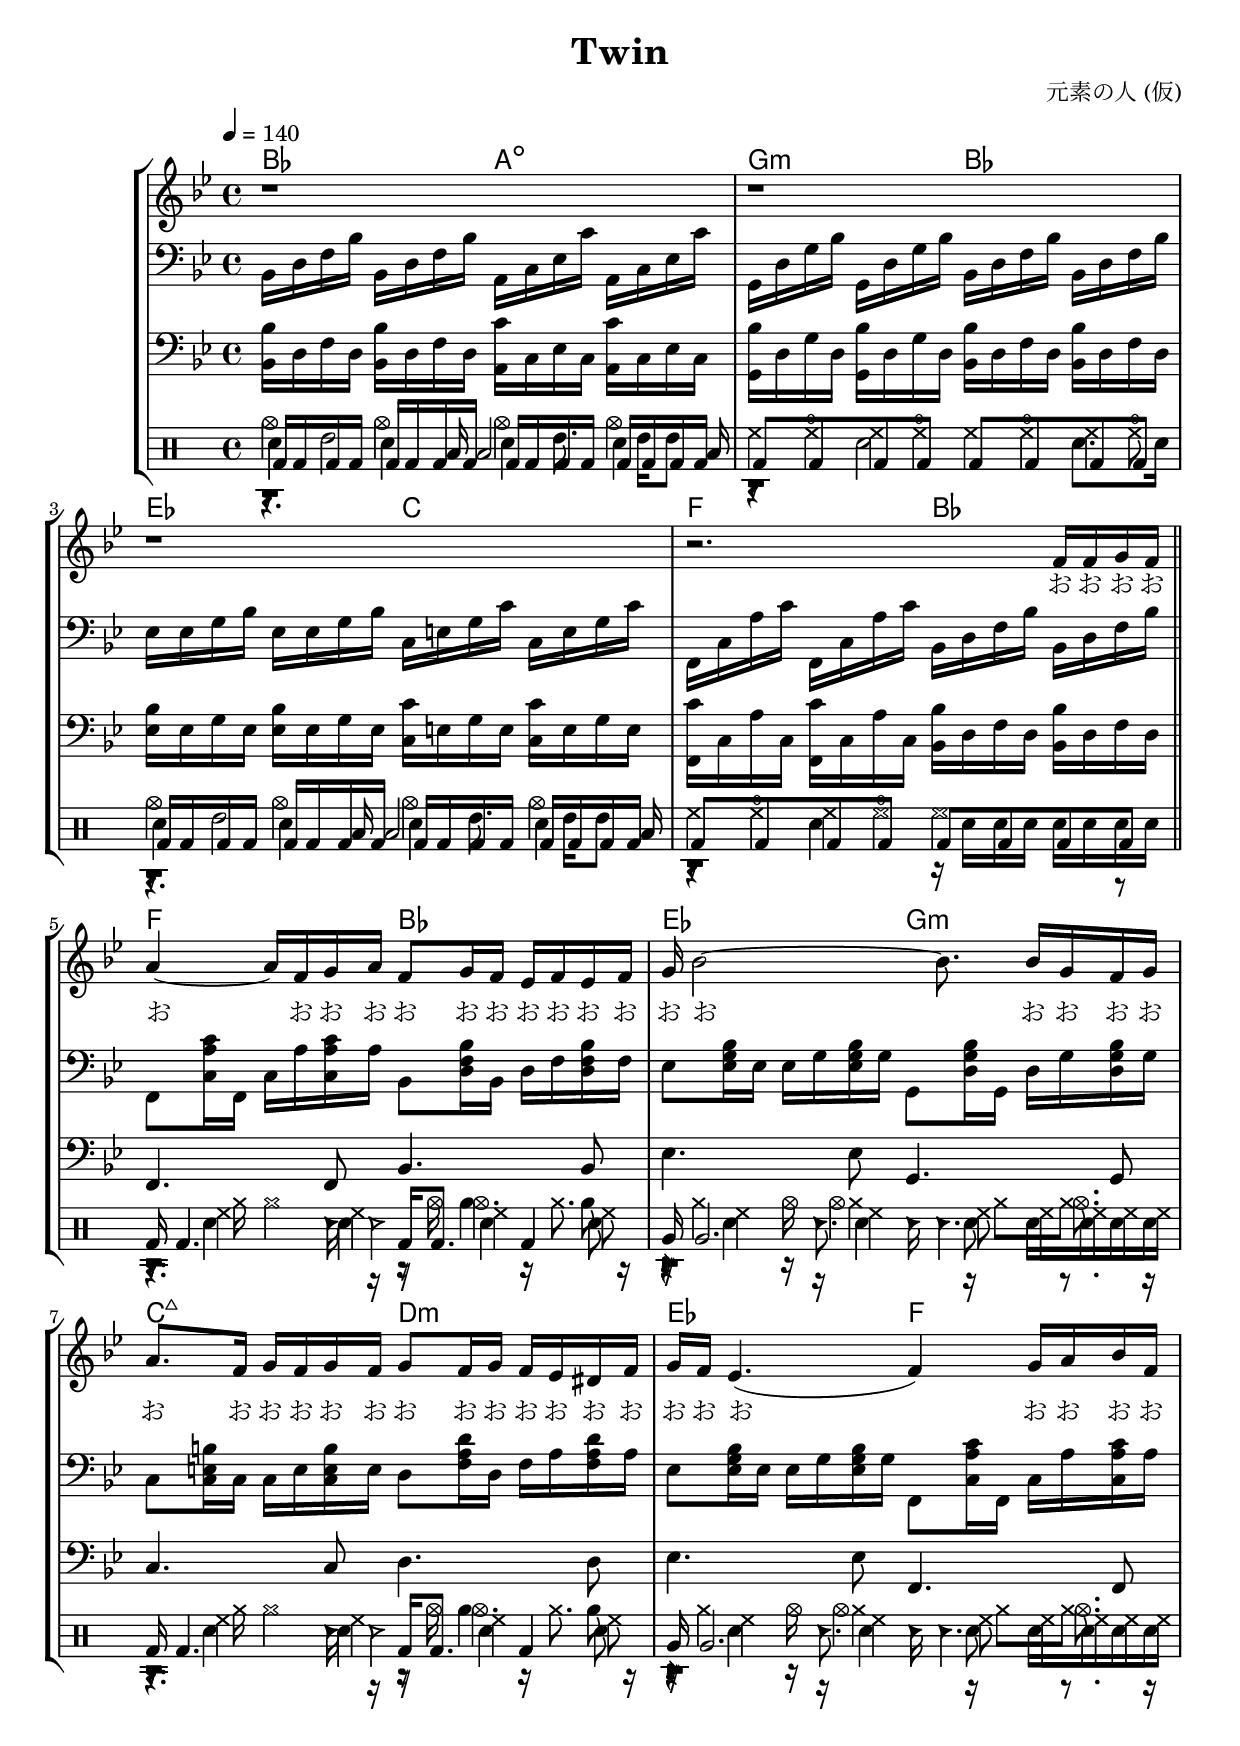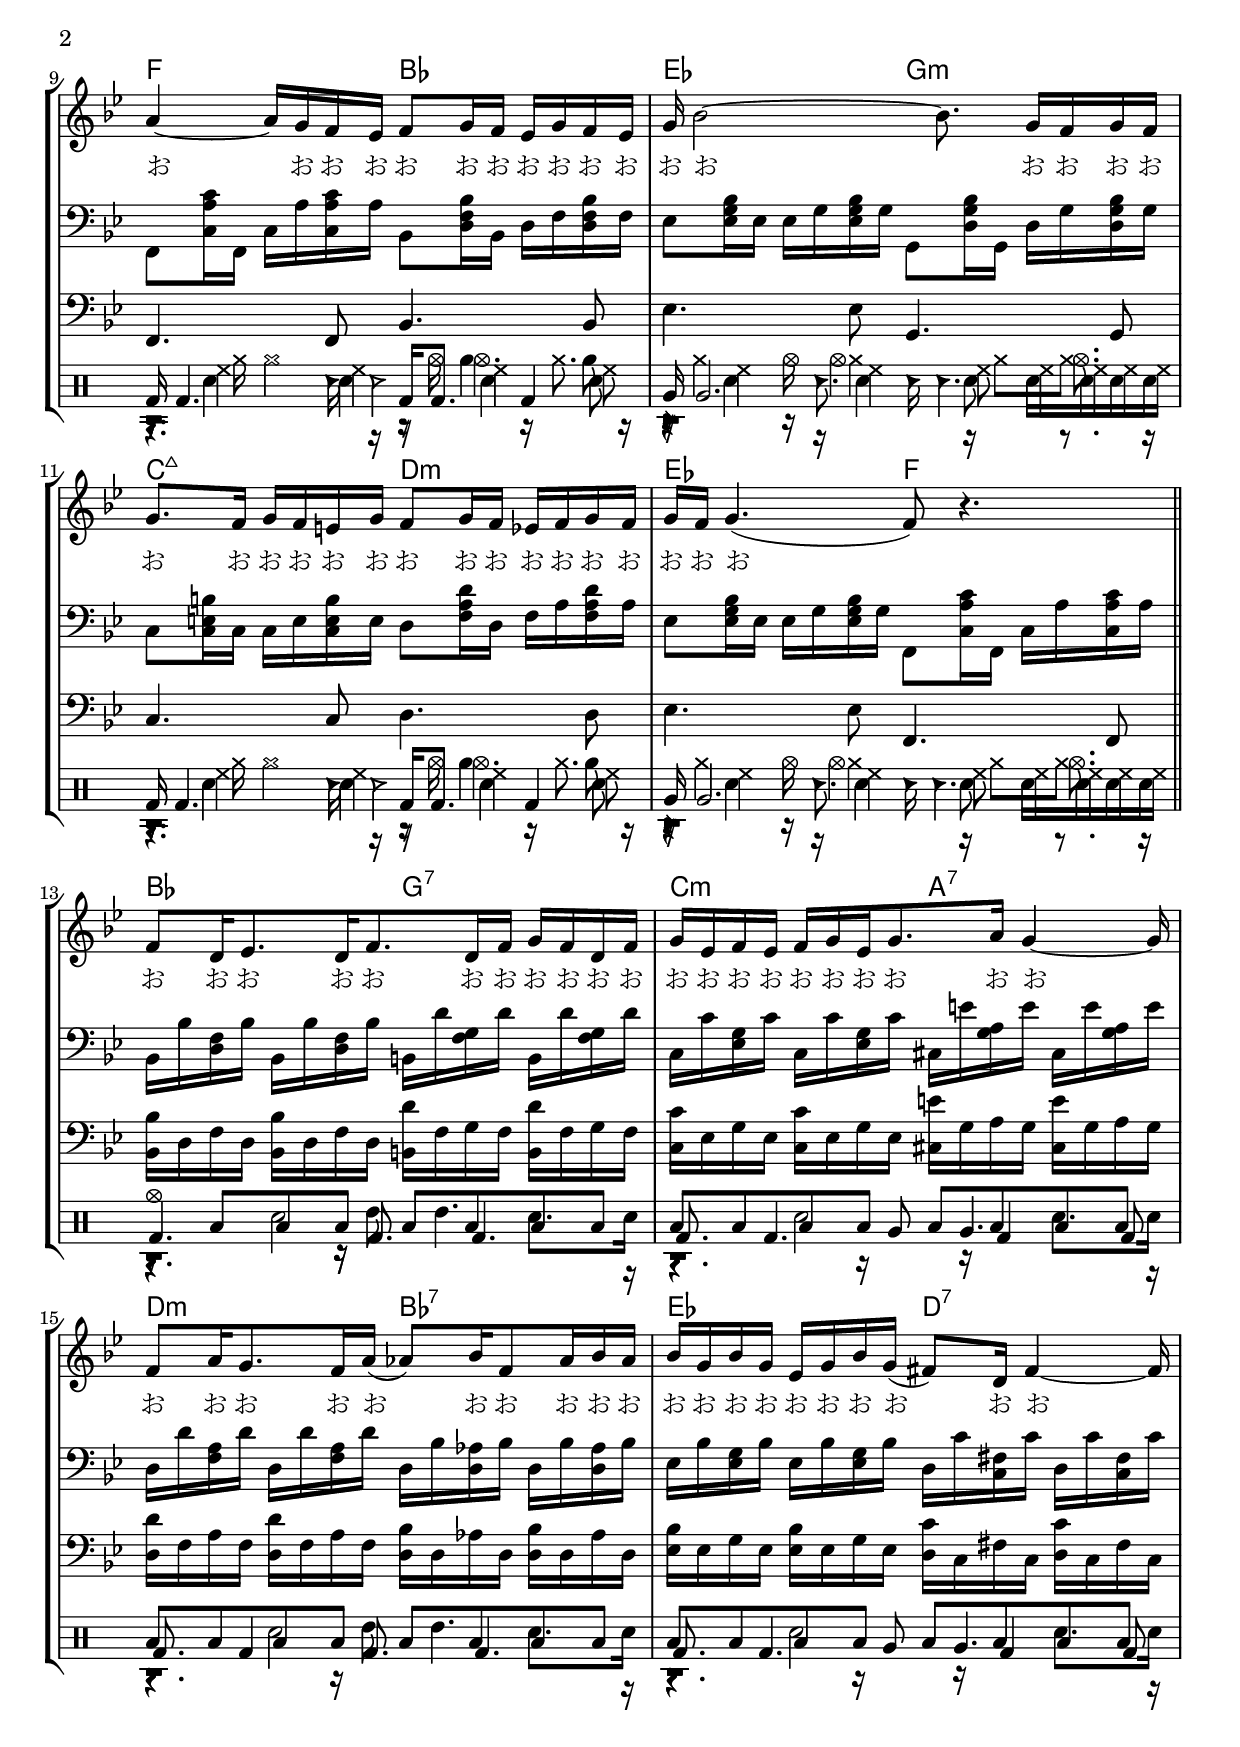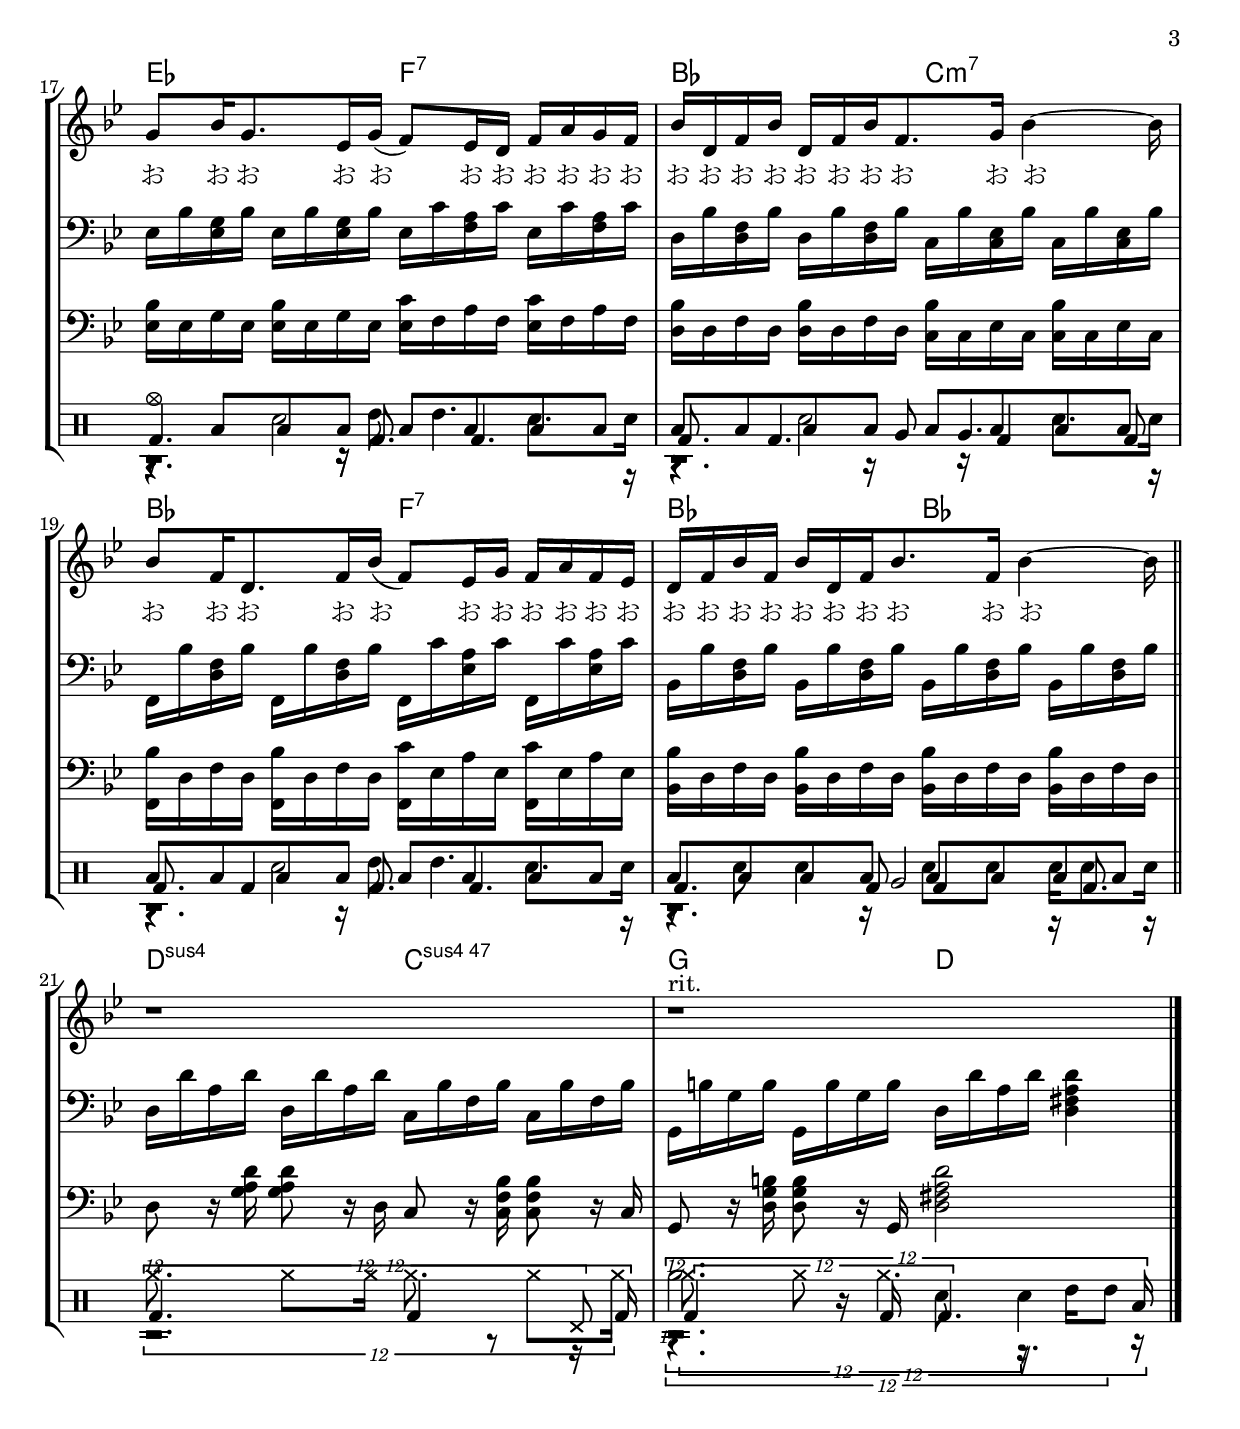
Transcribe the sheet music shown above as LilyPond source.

\version "2.12.1"

\header {
	title = \markup {Twin}
	composer = \markup \center-column {"元素の人 (仮)"}
}

harmony = \chordmode {
	bes2 a:dim g:m bes es c f bes 

	f bes es g:m c:maj7 d:m es f f bes es g:m c:maj7 d:m es f 

	bes g:7 c:m a:7 d:m bes:7 es d:7 es f:7 bes c:min7 bes f:7 bes bes 

	d:sus4 c:sus47 g d 
}

melody = {
	\key bes \major
	\tempo 4 = 140
	r1 | r1 | r1 | r2. 
	\set Staff.midiInstrument = #"Distorted Guitar"
	f'16  f'16  g'16  f'16 
	a'4~a'16  f'16  g'16  a'16  f'8  g'16  f'16  es'16  f'16  es'16  f'16 
	g'16  bes'2~bes'8.  bes'16  g'16  f'16  g'16 
	a'8.  f'16  g'16  f'16  g'16  f'16  g'8  f'16  g'16  f'16  es'16  dis'16  f'16 
	g'16  f'16  es'4.  (f'4)  g'16  a'16  bes'16  f'16 
	a'4~a'16  g'16  f'16  es'16  f'8  g'16  f'16  es'16  g'16  f'16  es'16 
	g'16  bes'2~bes'8.  g'16  f'16  g'16  f'16 
	g'8.  f'16  g'16  f'16  e'16  g'16  f'8  g'16  f'16  es'16  f'16  g'16  f'16 
	g'16  f'16  g'4.  (f'8)  	r4. 	\set Staff.midiInstrument = #"Distorted Guitar"
	 f'8  d'16  es'8.  d'16  f'8.  d'16  f'16  g'16  f'16  d'16  f'16 
	g'16  es'16  f'16  es'16  f'16  g'16  es'16  g'8.  a'16  g'4~g'16 
	f'8  a'16  g'8.  f'16  a'16  (as'8)  bes'16  f'8  as'16  bes'16  as'16 
	bes'16  g'16  bes'16  g'16  es'16  g'16  bes'16  g'16  (fis'8)  d'16  fis'4~fis'16 
	g'8  bes'16  g'8.  es'16  g'16  (f'8)  es'16  d'16  f'16  a'16  g'16  f'16 
	bes'16  d'16  f'16  bes'16  d'16  f'16  bes'16  f'8.  g'16  bes'4~bes'16 
	bes'8  f'16  d'8.  f'16  bes'16  (f'8)  es'16  g'16  f'16  a'16  f'16  es'16 
	d'16  f'16  bes'16  f'16  bes'16  d'16  f'16  bes'8.  f'16  bes'4~bes'16
	r1 | r1^"rit." \bar "|."
}

words = \lyricmode {
	
	お  お  お  お  お  お  お  お  お  お  お  お  お  お  お  お  お  お  お  お  お  お  お  お  お  お  お  お  お  お  お  お  お  お  お  お  お  お  お  お  お  お  お  お  お  お  お  お  お  お  お  お  お  お  お  お  お  お  お  お  お  お  お  お  お  お  お  お  お  お  お  お  お  お  
	お  お  お  お  お  お  お  お  お  お  お  お  お  お  お  お  お  お  お  お  お  お  お  お  お  お  お  お  お  お  お  お  お  お  お  お  お  お  お  お  お  お  お  お  お  お  お  お  お  お  お  お  お  お  お  お  お  お  お  お  お  お  お  お  お  お  お  お  お  お  お  お  お  お  お  お  お  お  お  お  お  お  お  
	
}

tempochange = {
	\tempo 4 = 140
	r1 | r1 | r1 | r1 \bar "||"
	\tempo 4 = 140
	r1 | r1 | r1 | r1 | r1 | r1 | r1 | r1 \bar "||"
	\tempo 4 = 140
	r1 | r1 | r1 | r1 | r1 | r1 | r1 | r1 \bar "||"
	\tempo 4 = 140
	r1 | \tempo 4 = 105 r2 \tempo 4 = 93 r2 \bar "|."
}

mainacc = {
	\clef bass
	\set Staff.midiInstrument = #"Percussive Organ"
	\key bes \major
	\tempo 4 = 140
	bes,16 d f bes bes, d f bes
	a,16 c es c' a, c es c'
	g,16 d g bes g, d g bes
	bes,16 d f bes bes, d f bes
	es16 es g bes es es g bes
	c16 e g c' c e g c'
	f,16 c a c' f, c a c'
	bes,16 d f bes bes, d f bes
	\bar "||"

	\set Staff.midiInstrument = #"FX 7 (echoes)"
	f,8 <c a c'>16 f,16   c16 a16 <c a c'>16 a16
	bes,8 <d f bes>16 bes,16   d16 f16 <d f bes>16 f16
	es8 <es g bes>16 es16   es16 g16 <es g bes>16 g16
	g,8 <d g bes>16 g,16   d16 g16 <d g bes>16 g16
	c8 <c e b>16 c16   c16 e16 <c e b>16 e16
	d8 <f a d'>16 d16   f16 a16 <f a d'>16 a16
	es8 <es g bes>16 es16   es16 g16 <es g bes>16 g16
	f,8 <c a c'>16 f,16   c16 a16 <c a c'>16 a16
	f,8 <c a c'>16 f,16   c16 a16 <c a c'>16 a16
	bes,8 <d f bes>16 bes,16   d16 f16 <d f bes>16 f16
	es8 <es g bes>16 es16   es16 g16 <es g bes>16 g16
	g,8 <d g bes>16 g,16   d16 g16 <d g bes>16 g16
	c8 <c e b>16 c16   c16 e16 <c e b>16 e16
	d8 <f a d'>16 d16   f16 a16 <f a d'>16 a16
	es8 <es g bes>16 es16   es16 g16 <es g bes>16 g16
	f,8 <c a c'>16 f,16   c16 a16 <c a c'>16 a16
	\bar "||"

	\set Staff.midiInstrument = #"Pad 1 (new age)"
	bes,16 bes <d f> bes bes, bes <d f> bes
	b,16 d' <f g> d' b, d' <f g> d'
	c16 c' <es g> c' c c' <es g> c'
	cis16 e' <g a> e' cis e' <g a> e'
	d16 d' <f a> d' d d' <f a> d'
	d16 bes <d as> bes d bes <d as> bes
	es16 bes <es g> bes es bes <es g> bes
	d16 c' <c fis> c' d c' <c fis> c'
	es16 bes <es g> bes es bes <es g> bes
	es16 c' <f a> c' es c' <f a> c'
	d16 bes <d f> bes d bes <d f> bes
	c16 bes <c es> bes c bes <c es> bes
	f,16 bes <d f> bes f, bes <d f> bes
	f,16 c' <es a> c' f, c' <es a> c'
	bes,16 bes <d f> bes bes, bes <d f> bes
	bes,16 bes <d f> bes bes, bes <d f> bes
	\bar "||"

	\set Staff.midiInstrument = #"Timpani"
	d16 d' a d' d d' a d'
	c16 bes f bes c bes f bes
	g,16 b g b g, b g b
	d16 d' a d' <d fis a d'>4
	\bar "|."
}

subacc = {
	\clef bass
	\set Staff.midiInstrument = #"FX 8 (sci-fi)"
	\key bes \major
	\tempo 4 = 140
	<bes, bes>16 d f d <bes, bes> d f d
	<a, c'>16 c es c <a, c'> c es c
	<g, bes>16 d g d <g, bes> d g d
	<bes, bes>16 d f d <bes, bes> d f d
	<es bes>16 es g es <es bes> es g es
	<c c'>16 e g e <c c'> e g e
	<f, c'>16 c a c <f, c'> c a c
	<bes, bes>16 d f d <bes, bes> d f d
	\bar "||"

	\set Staff.midiInstrument = #"Viola"
	f,4.f,8
	bes,4.bes,8
	es4.es8
	g,4.g,8
	c4.c8
	d4.d8
	es4.es8
	f,4.f,8
	f,4.f,8
	bes,4.bes,8
	es4.es8
	g,4.g,8
	c4.c8
	d4.d8
	es4.es8
	f,4.f,8
	\bar "||"

	\set Staff.midiInstrument = #"Honky-tonk"
	<bes, bes>16 d f d <bes, bes> d f d
	<b, d'>16 f g f <b, d'> f g f
	<c c'>16 es g es <c c'> es g es
	<cis e'>16 g a g <cis e'> g a g
	<d d'>16 f a f <d d'> f a f
	<d bes>16 d as d <d bes> d as d
	<es bes>16 es g es <es bes> es g es
	<d c'>16 c fis c <d c'> c fis c
	<es bes>16 es g es <es bes> es g es
	<es c'>16 f a f <es c'> f a f
	<d bes>16 d f d <d bes> d f d
	<c bes>16 c es c <c bes> c es c
	<f, bes>16 d f d <f, bes> d f d
	<f, c'>16 es a es <f, c'> es a es
	<bes, bes>16 d f d <bes, bes> d f d
	<bes, bes>16 d f d <bes, bes> d f d
	\bar "||"

	\set Staff.midiInstrument = #"Pad 5 (bowed)"
	d8 r16 <g a d'>16 <g a d'>8 r16 d16
	c8 r16 <c f bes>16 <c f bes>8 r16 c16
	g,8 r16 <d g b>16 <d g b>8 r16 g,16
	<d fis a d'>2
	\bar "|."
}

percA = {
	\drummode {
	r1  |hh4 hh4 hh4 hh4  |r1  |hh4 hh4 hh2  \bar "||"
	r8 hh4 hh4 hh4 hh8  |r8 hh4 hh4 hh8 hh16 hh16 hh16 hh16  |r8 hh4 hh4 hh4 hh8  |r8 hh4 hh4 hh8 hh16 hh16 hh16 hh16  |r8 hh4 hh4 hh4 hh8  |r8 hh4 hh4 hh8 hh16 hh16 hh16 hh16  |r8 hh4 hh4 hh4 hh8  |r8 hh4 hh4 hh8 hh16 hh16 hh16 hh16  \bar "||"
	r4 sn2 sn8. sn16  |r4 sn2 sn8. sn16  |r4 sn2 sn8. sn16  |r4 sn2 sn8. sn16  |r4 sn2 sn8. sn16  |r4 sn2 sn8. sn16  |r4 sn2 sn8. sn16  |r8 sn8 sn4 sn8 sn8 sn16 sn8 sn16  \bar "||"
	\times 16/12{ cymr8. cymr8 cymr16 cymr8. cymr8 cymr16 } |\times 16/12{ cymr8. cymr8 cymr4. r16 } \bar "|."
	}
}

percB = {
	\drummode {
	sn4 sn4 sn4 sn4  |r4 sn2 sn8. sn16  |sn4 sn4 sn4 sn4  |r4 sn4 r16 sn16 sn16 sn16 sn16 sn16 sn16 sn16  \bar "||"
	r8 sn4 sn4 sn4 sn8  |r8 sn4 sn4 sn8 sn16 sn16 sn16 sn16  |r8 sn4 sn4 sn4 sn8  |r8 sn4 sn4 sn8 sn16 sn16 sn16 sn16  |r8 sn4 sn4 sn4 sn8  |r8 sn4 sn4 sn8 sn16 sn16 sn16 sn16  |r8 sn4 sn4 sn4 sn8  |r8 sn4 sn4 sn8 sn16 sn16 sn16 sn16  \bar "||"
	r4. r16 tommh8 tommh4. r16  |r1  |r4. r16 tommh8 tommh4. r16  |r1  |r4. r16 tommh8 tommh4. r16  |r1  |r4. r16 tommh8 tommh4. r16  |r1  \bar "||"
	\times 16/12{ r2 r8 hhp8 } |\times 16/12{ r2. } \bar "|."
	}
}

percC = {
	\drummode {
	bd16 bd16 bd16 bd16 bd16 bd16 bd16 bd16 bd16 bd16 bd16 bd16 bd16 bd16 bd16 bd16  |bd8 bd8 bd8 bd8 bd8 bd8 bd8 bd8  |bd16 bd16 bd16 bd16 bd16 bd16 bd16 bd16 bd16 bd16 bd16 bd16 bd16 bd16 bd16 bd16  |bd8 bd8 bd8 bd8 bd8 bd8 bd8 bd8  \bar "||"
	bd16 bd4. r16 bd16 bd8. bd4  |r1  |bd16 bd4. r16 bd16 bd8. bd4  |r1  |bd16 bd4. r16 bd16 bd8. bd4  |r1  |bd16 bd4. r16 bd16 bd8. bd4  |r1  \bar "||"
	r8 toml8 toml8 toml8 toml8 toml8 toml8 toml8  |toml8 toml8 toml8 toml8 toml8 toml8 toml8 toml8  |toml8 toml8 toml8 toml8 toml8 toml8 toml8 toml8  |toml8 toml8 toml8 toml8 toml8 toml8 toml8 toml8  |r8 toml8 toml8 toml8 toml8 toml8 toml8 toml8  |toml8 toml8 toml8 toml8 toml8 toml8 toml8 toml8  |toml8 toml8 toml8 toml8 toml8 toml8 toml8 toml8  |toml8 toml8 toml8 toml8 toml8 toml8 toml8 toml8  \bar "||"
	\times 16/12{ bd4. bd4 r16 bd16 } |\times 16/12{ bd4 r16 bd16 bd4. } \bar "|."
	}
}

percD = {
	\drummode {
	r1  |r8 hho4 hho4 hho4 hho8  |r1  |r8 hho4 hho2 r8  \bar "||"
	r2 r16 cymc16 cymc4.  |r4 cymc16 cymc2 cymc8.  |r2 r16 cymc16 cymc4.  |r4 cymc16 cymc2 cymc8.  |r2 r16 cymc16 cymc4.  |r4 cymc16 cymc2 cymc8.  |r2 r16 cymc16 cymc4.  |r4 cymc16 cymc2 cymc8.  \bar "||"
	r1  |r4. r16 tomfh8 tomfh4. r16  |r1  |r4. r16 tomfh8 tomfh4. r16  |r1  |r4. r16 tomfh8 tomfh4. r16  |r1  |r4. r16 tomfh2 r16  \bar "||"
	\times 16/12{ r2. } |\times 16/12{ rb2. } \bar "|."
	}
}

percE = {
	\drummode {
	cymc4 cymc4 cymc4 cymc4  |r1 |cymc4 cymc4 cymc4 cymc4  |r1 \bar "||"
	r1  |tomfh16 tomfh2. r8.  |r1  |tomfh16 tomfh2. r8.  |r1  |tomfh16 tomfh2. r8.  |r1  |tomfh16 tomfh2. r8.  \bar "||"
	bd4. r16 bd8. bd4.  |bd8. bd4. r16 bd4 bd8  |bd8. bd4 bd8. bd4.  |bd8. bd4. r16 bd4 bd8  |bd4. r16 bd8. bd4.  |bd8. bd4. r16 bd4 bd8  |bd8. bd4 bd8. bd4.  |bd4. bd8 bd4 r16 bd8.  \bar "||"
	r1 |\times 16/12{ r4. sn8 sn4 } \bar "|."
	}
}

percF = {
	\drummode {
	r8 tommh2 tommh8. tommh16 tommh8  |r1 |r8 tommh2 tommh8. tommh16 tommh8  |r1 \bar "||"
	r2 r8 rb4 rb8  |r1  |r2 r8 rb4 rb8  |r1  |r2 r8 rb4 rb8  |r1  |r2 r8 rb4 rb8  |r1  \bar "||"
	cymc1  |r1 |r1 |r1 |cymc1  |r1 |r1 |r1 \bar "||"
	r1 |\times 16/12{ r2 r16 tommh16 tommh8 } \bar "|."
	}
}

percG = {
	\drummode {
	r4. toml16 toml2 toml16  |r1 |r4. toml16 toml2 toml16  |r1 \bar "||"
	r4. hc16 hc2 r16  |r4 r16 hc8. hc16 hc4. r16  |r4. hc16 hc2 r16  |r4 r16 hc8. hc16 hc4. r16  |r4. hc16 hc2 r16  |r4 r16 hc8. hc16 hc4. r16  |r4. hc16 hc2 r16  |r4 r16 hc8. hc16 hc4. r16  \bar "||"
	r1 | r1 | r1 | r1 | r1 | r1 | r1 | r1 \bar "||"
	r1 |\times 16/12{ r2 r8. toml16 } \bar "|."
	}
}

percH = {
	\drummode {
	r1 | r1 | r1 | r1 \bar "||"
	r8. cymr16 cymr2 r16 cymr8.  |r16 cymr4 r16 cymr4 r16 cymr8 cymr8.  |r8. cymr16 cymr2 r16 cymr8.  |r16 cymr4 r16 cymr4 r16 cymr8 cymr8.  |r8. cymr16 cymr2 r16 cymr8.  |r16 cymr4 r16 cymr4 r16 cymr8 cymr8.  |r8. cymr16 cymr2 r16 cymr8.  |r16 cymr4 r16 cymr4 r16 cymr8 cymr8.  \bar "||"
	r1 | r1 | r1 | r1 | r1 | r1 | r1 | r1 \bar "||"
	r1 | r1 \bar "|."
	}
}

\score {
	<<
		\new StaffGroup <<
			\new ChordNames {\harmony}
			\new Voice = "melody" {\melody}
			\new Lyrics \lyricsto "melody" \words
			\new Staff = "mainacc" {\mainacc}
			\new Staff = "subacc" {\subacc}
			\new DrumStaff <<
				\new DrumVoice {\percA}
				\new DrumVoice {\percB}
				\new DrumVoice {\percC}
				\new DrumVoice {\percD}
				\new DrumVoice {\percE}
				\new DrumVoice {\percF}
				\new DrumVoice {\percG}
				\new DrumVoice {\percH}
			>>
		>>
	>>
	\layout { }
}
